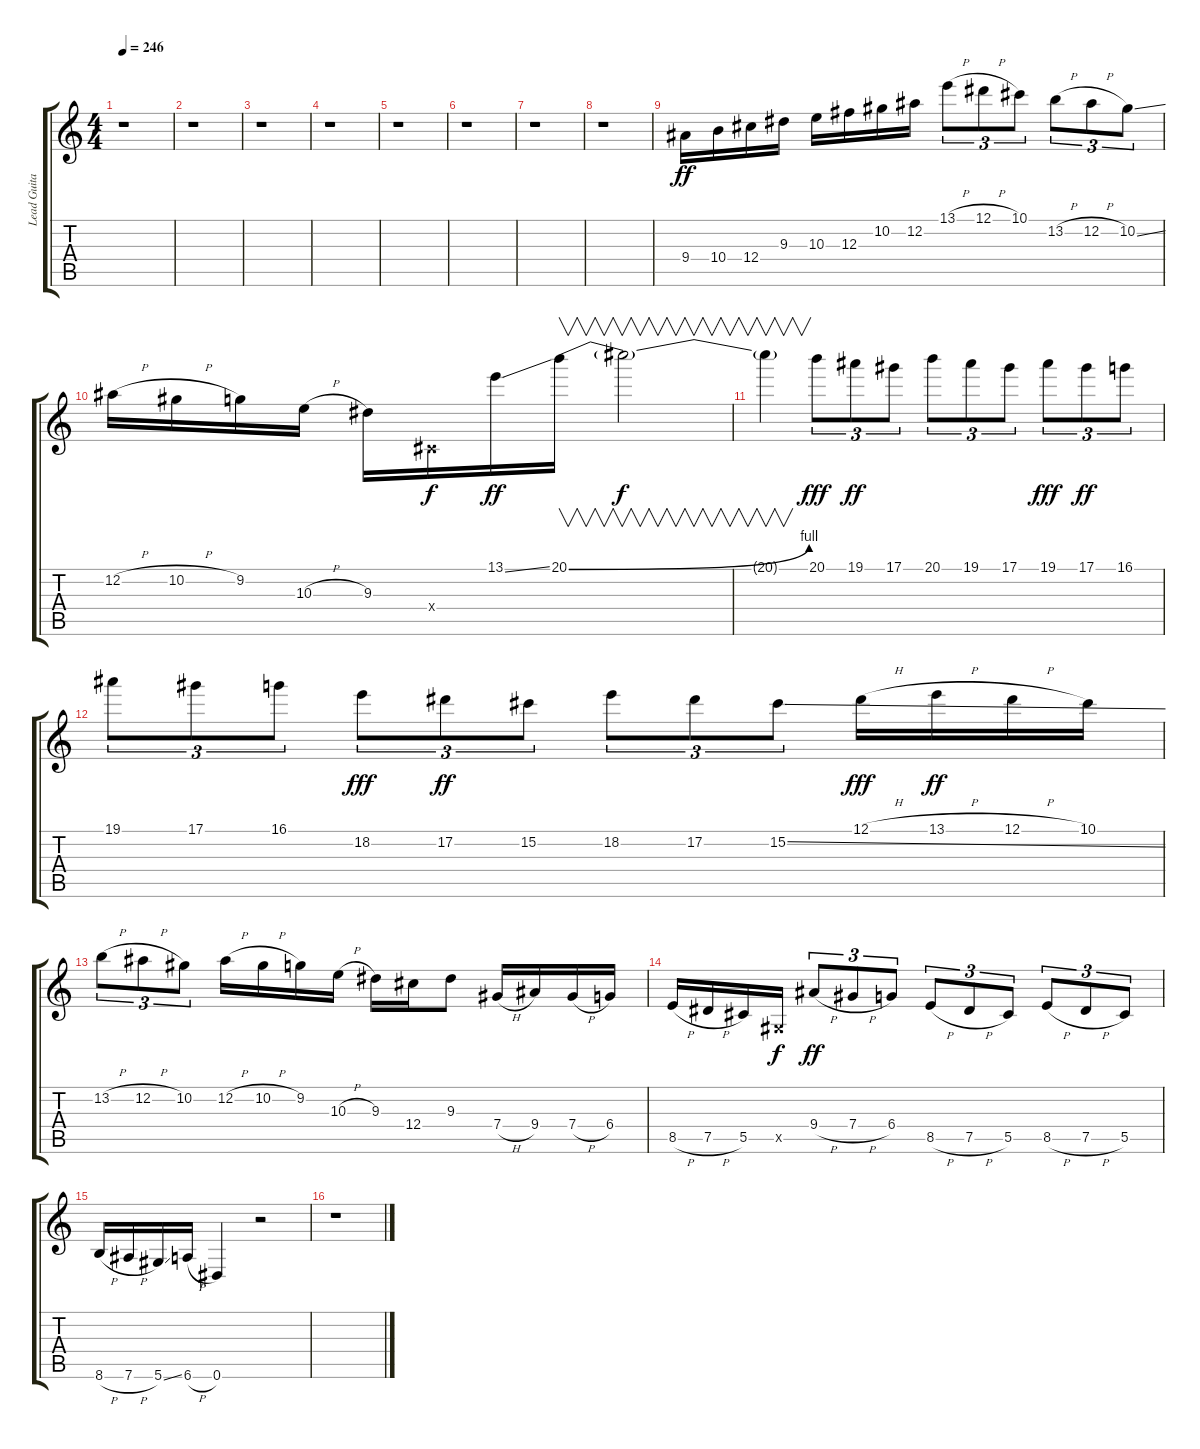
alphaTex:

\track ("Lead Guitar" "Lead Guita") {instrument overdrivenguitar}
\staff {score tabs}
\tuning (Eb4 Bb3 Gb3 Db3 Ab2 Eb2) {hide}
\ts (4 4)
\tempo 246
\clef g2
\ks c
r.1{dy ff} |
r.1 |
r.1 |
r.1 |
r.1 |
r.1 |
r.1 |
r.1 |
9.4.16 10.4.16 12.4.16 9.3.16 10.3.16 12.3.16 10.2.16 12.2.16 13.1{h}.8{tu (3 2)} 12.1{h}.8{tu (3 2)} 10.1.8{tu (3 2)} 13.2{h}.8{tu (3 2)} 12.2{h}.8{tu (3 2)} 10.2{ss}.8{tu (3 2)} |
12.2{h}.16 10.2{h}.16 9.2.16 10.3{h}.16 9.3.16 0.4{x}.16{dy f} 13.1{ss}.16{dy ff} 20.1{be (bend 0 0 60 4)}.16{v} 20.1{t}.2{v dy f} |
20.1{t}.4{v} 20.1.8{tu (3 2) dy fff} 19.1.8{tu (3 2) dy ff} 17.1.8{tu (3 2)} 20.1.8{tu (3 2)} 19.1.8{tu (3 2)} 17.1.8{tu (3 2)} 19.1.8{tu (3 2) dy fff} 17.1.8{tu (3 2) dy ff} 16.1.8{tu (3 2)} |
19.1.8{tu (3 2)} 17.1.8{tu (3 2)} 16.1.8{tu (3 2)} 18.2.8{tu (3 2) dy fff} 17.2.8{tu (3 2) dy ff} 15.2.8{tu (3 2)} 18.2.8{tu (3 2)} 17.2.8{tu (3 2)} 15.2{ss}.8{tu (3 2)} 12.1{h}.16{dy fff} 13.1{h}.16{dy ff} 12.1{h}.16 10.1.16 |
13.2{h}.8{tu (3 2)} 12.2{h}.8{tu (3 2)} 10.2.8{tu (3 2)} 12.2{h}.16 10.2{h}.16 9.2.16 10.3{h}.16 9.3.16 12.4.16 9.3.8 7.4{h}.16 9.4.16 7.4{h}.16 6.4.16 |
8.5{h}.16 7.5{h}.16 5.5.16 0.5{x}.16{dy f} 9.4{h}.8{tu (3 2) dy ff} 7.4{h}.8{tu (3 2)} 6.4.8{tu (3 2)} 8.5{h}.8{tu (3 2)} 7.5{h}.8{tu (3 2)} 5.5.8{tu (3 2)} 8.5{h}.8{tu (3 2)} 7.5{h}.8{tu (3 2)} 5.5.8{tu (3 2)} |
8.6{h}.16 7.6{h}.16 5.6{ss}.16 6.6{h}.16 0.6.4 r.2 |
r.1
